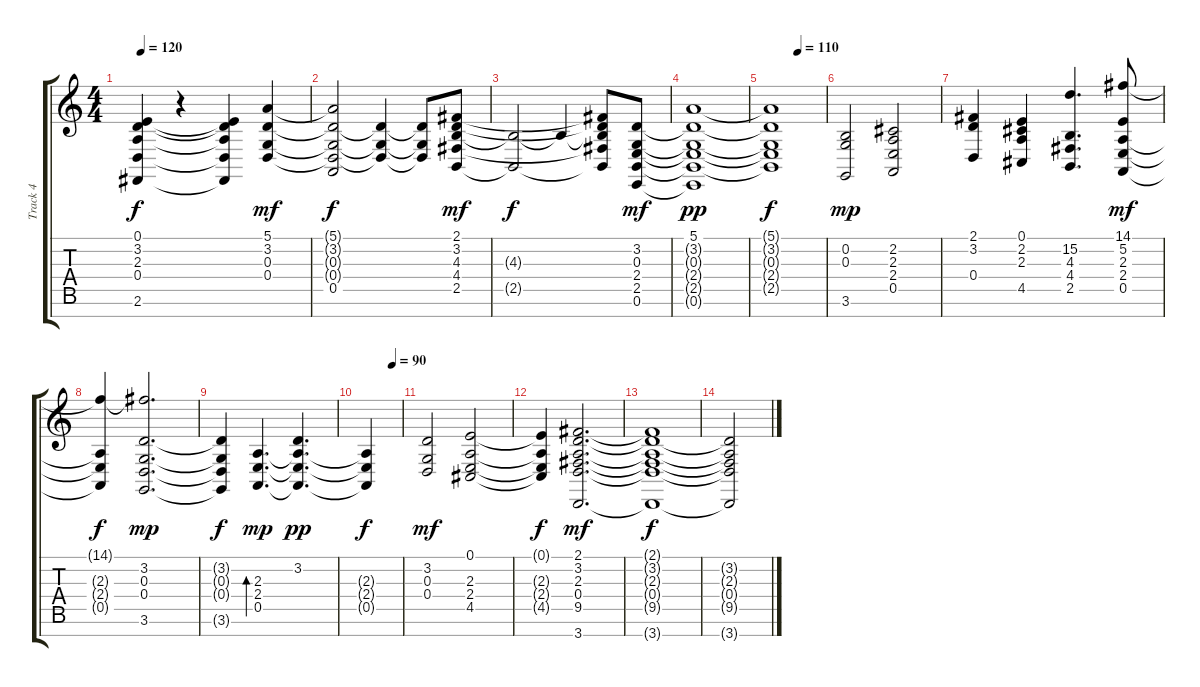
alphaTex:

\track ("Track 4" "Track 4") {instrument frenchhorn}
\staff {score tabs}
\tuning (E4 B3 G3 D3 A2 E2 B1) {hide}
\ts (4 4)
\tempo 120
\clef g2
\ks c
(0.1 3.2{t} 2.3{t} 0.4{t} 2.6{t}).4{dy f} r.4 (0.1{t} 3.2{t} 2.3{t} 0.4{t} 2.6{t}).4 (5.1 3.2 0.3 0.4).4{dy mf} |
(5.1{t} 3.2{t} 0.3{t} 0.4{t} 0.5).2{dy f} (3.2{t} 0.3{t} 0.4{t}).4 (3.2{t} 0.3{t} 0.4{t}).8 (2.1 3.2 4.3 4.4 2.5).8{dy mf} |
(4.3{t} 2.5{t}).2{dy f} 4.3{t}.4 (2.1{t} 3.2{t} 4.3{t} 4.4{t} 2.5{t}).8 (3.2 0.3 2.4 2.5 0.6).8{dy mf} |
(5.1 3.2{t} 0.3{t} 2.4{t} 2.5{t} 0.6{t}).1{dy pp} |
\tempo (110 0.5)
(5.1{t} 3.2{t} 0.3{t} 2.4{t} 2.5{t}).1{dy f} |
(0.2 0.3 3.6).2{dy mp} (2.2 2.3 2.4 0.5).2 |
(2.1 3.2 0.4).4 (0.1 2.2 2.3 4.5).4 (15.2 4.3 4.4 2.5).4{d} (14.1 5.2 2.3 2.4 0.5).8{dy mf} |
(14.1{t} 2.3{t} 2.4{t} 0.5{t}).4{dy f} (14.1{t} 3.2 0.3 0.4 3.6).2{d dy mp} |
(3.2{t} 0.3{t} 0.4{t} 3.6{t}).4{dy f} (2.3 2.4 0.5).4{d bd 480 dy mp} (3.2 2.3{t} 2.4{t} 0.5{t}).4{d dy pp} |
\tempo (90 0.75)
(2.3{t} 2.4{t} 0.5{t}).4{dy f} |
(3.2 0.3 0.4).2{dy mf} (0.1 2.3 2.4 4.5).2 |
(0.1{t} 2.3{t} 2.4{t} 4.5{t}).4{dy f} (2.1 3.2 2.3 0.4 9.5 3.7).2{d dy mf} |
(2.1{t} 3.2{t} 2.3{t} 0.4{t} 9.5{t} 3.7{t}).1{dy f} |
(3.2{t} 2.3{t} 0.4{t} 9.5{t} 3.7{t}).2
